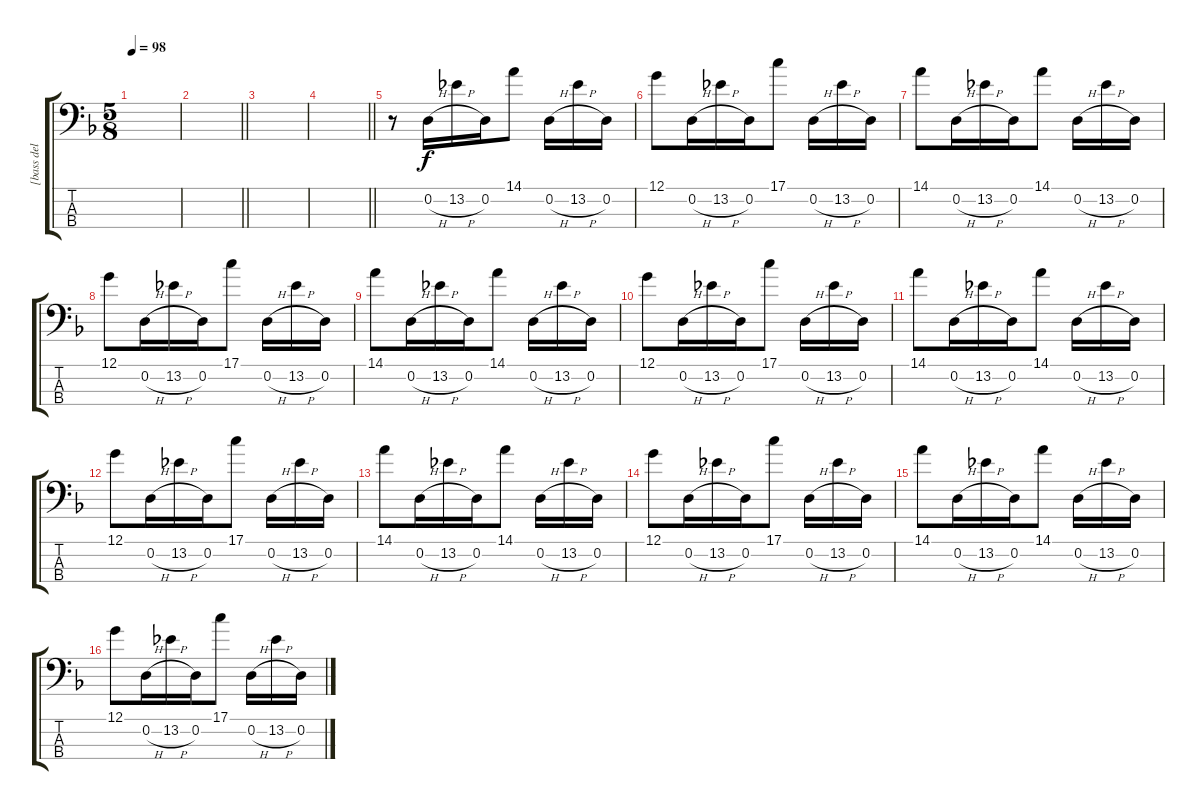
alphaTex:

\track (" [bass delay effect]" " [bass del") {instrument electricbasspick}
\staff {score tabs}
\tuning (G2 D2 A1 D1) {hide}
\ts (5 8)
\tempo 98
\clef f4
\ks dminor
|
\barLineRight lightlight
|
|
\barLineRight lightlight
|
r.8 0.2{h}.16 13.2{h}.16{beam merge} 0.2.16 14.1.8 0.2{h}.16{beam merge} 13.2{h}.16 0.2.16 |
12.1.8 0.2{h}.16 13.2{h}.16{beam merge} 0.2.16 17.1.8 0.2{h}.16{beam merge} 13.2{h}.16 0.2.16 |
14.1.8 0.2{h}.16 13.2{h}.16{beam merge} 0.2.16 14.1.8 0.2{h}.16{beam merge} 13.2{h}.16 0.2.16 |
12.1.8 0.2{h}.16 13.2{h}.16{beam merge} 0.2.16 17.1.8 0.2{h}.16{beam merge} 13.2{h}.16 0.2.16 |
14.1.8 0.2{h}.16 13.2{h}.16{beam merge} 0.2.16 14.1.8 0.2{h}.16{beam merge} 13.2{h}.16 0.2.16 |
12.1.8 0.2{h}.16 13.2{h}.16{beam merge} 0.2.16 17.1.8 0.2{h}.16{beam merge} 13.2{h}.16 0.2.16 |
14.1.8 0.2{h}.16 13.2{h}.16{beam merge} 0.2.16 14.1.8 0.2{h}.16{beam merge} 13.2{h}.16 0.2.16 |
12.1.8 0.2{h}.16 13.2{h}.16{beam merge} 0.2.16 17.1.8 0.2{h}.16{beam merge} 13.2{h}.16 0.2.16 |
14.1.8 0.2{h}.16 13.2{h}.16{beam merge} 0.2.16 14.1.8 0.2{h}.16{beam merge} 13.2{h}.16 0.2.16 |
12.1.8 0.2{h}.16 13.2{h}.16{beam merge} 0.2.16 17.1.8 0.2{h}.16{beam merge} 13.2{h}.16 0.2.16 |
14.1.8 0.2{h}.16 13.2{h}.16{beam merge} 0.2.16 14.1.8 0.2{h}.16{beam merge} 13.2{h}.16 0.2.16 |
12.1.8 0.2{h}.16 13.2{h}.16{beam merge} 0.2.16 17.1.8 0.2{h}.16{beam merge} 13.2{h}.16 0.2.16
